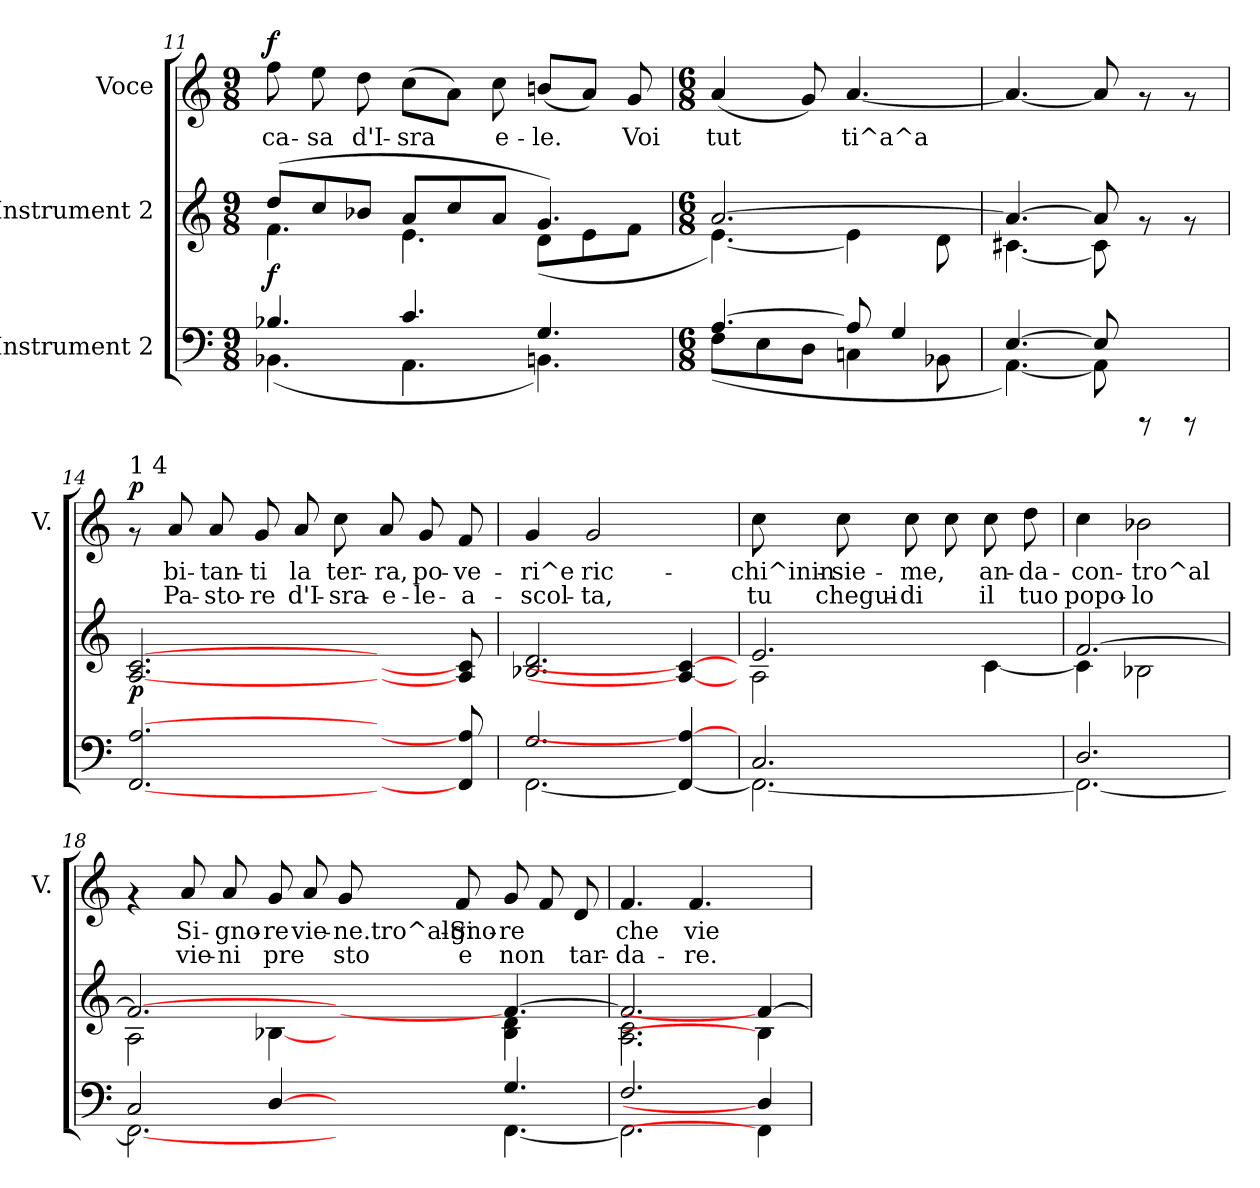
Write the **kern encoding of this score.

**kern	**kern	**dynam	**kern	**text	**text	**dynam
*part3	*part2	*part2	*part1	*part1	*part1	*part1
*staff3	*staff2	*staff2	*staff1	*staff1	*staff1	*staff1
*I"Instrument 2	*I"Instrument 2	*	*I"Voce	*	*	*
*	*	*	*I'V.	*	*	*
*clefF4	*clefG2	*	*clefG2	*	*	*
*k[]	*k[]	*	*k[]	*	*	*
*C:	*C:	*	*C:	*	*	*
*M9/8	*M9/8	*	*M9/8	*	*	*
=11	=11	=11	=11	=11	=11	=11
*^	*^	*	*	*	*	*
!	!	!	!	!LO:DY:b	!	!LO:LY:b:cj	!	!LO:DY:a
4.B-X/	(<4.BB-X\	(>8dd/L	4.f\	f	8ff\	-ca-	.	f
!	!	!	!	!	!	!LO:LY:b:cj	!	!
.	.	8cc/	.	.	8ee\	-sa	.	.
!	!	!	!	!	!	!LO:LY:b:cj	!	!
.	.	8b-X/J	.	.	8dd\	d'I-	.	.
!	!	!	!	!	!	!LO:LY:b:cj	!	!
4.c/	4.AA\	8a/L	4.e\	.	(>8cc\L	-sra-	.	.
!	!	!	!	!	!	!LO:LY:b:cj	!	!
.	.	8cc/	.	.	8a\J)	--	.	.
!	!	!	!	!	!	!LO:LY:b:cj	!	!
.	.	8a/J	.	.	8cc\	-e-	.	.
!	!	!	!	!	!	!LO:LY:b:cj	!	!
4.G/	4.BBn\)	4.g/)	(<8d\L	.	(<8bn/L	-le.	.	.
!	!	!	!	!	!	!LO:LY:b:cj	!	!
.	.	.	8e\	.	8a/J)	.	.	.
!	!	!	!	!	!	!LO:LY:b:cj	!	!
.	.	.	8f\J	.	8g/	Voi	.	.
=12	=12	=12	=12	=12	=12	=12	=12	=12
*M6/8	*	*M6/8	*	*	*M6/8	*	*	*
!	!	!	!	!	!	!LO:LY:b:cj	!	!
[>4.A/	(<8F\L	[>2.a/	[<4.e\)	.	(<4a/	tut-	.	.
.	8E\	.	.	.	.	.	.	.
!	!	!	!	!	!	!LO:LY:b:cj	!	!
.	8D\J	.	.	.	8g/)	--	.	.
!	!	!	!	!	!	!LO:LY:b:cj	!	!
8A/]	4Cn\	.	4e\]	.	[<4.a/	-ti^a^a-	.	.
4G/	.	.	.	.	.	.	.	.
.	8BB-X\	.	8d\	.	.	.	.	.
=13	=13	=13	=13	=13	=13	=13	=13	=13
!	!	!	!	!	!	!LO:LY:b:cj	!	!
[>4.E/	[<4.AA\)	4.a/_>	[<4.c#X\	.	4.a/_<	--	.	.
!	!	!	!	!	!	!LO:LY:b:cj	!	!
8E/]	8AA\]	8a/]	8c#\]	.	8a/]	--	.	.
8rCCC	4ryy	8rf	4ryy	.	8rf	.	.	.
8rCCC	.	8rf	.	.	8rf	.	.	.
*v	*v	*	*	*	*	*	*	*
*	*v	*v	*	*	*	*	*
!!LO:PB:g=z
=14!	=14!	=14!	=14!	=14!	=14!	=14!
!	!	!	!LO:TX:a:t=1 4	!	!	!
!	!	!LO:DY:b	!	!	!	!LO:DY:a
[<2.FF [>2.A	[<2.A [>2.c	p	8rf	.	.	p
!	!	!	!	!LO:LY:b:cj	!LO:LY:b:cj	!
.	.	.	8a/	-bi-	-Pa-	.
!	!	!	!	!LO:LY:b:cj	!LO:LY:b:cj	!
.	.	.	8a/	-tan-	-sto-	.
!	!	!	!	!LO:LY:b:cj	!LO:LY:b:cj	!
.	.	.	8g/	-ti	re	.
!	!	!	!	!LO:LY:b:cj	!LO:LY:b:cj	!
.	.	.	8a/	la	d'I-	.
!	!	!	!	!LO:LY:b:cj	!LO:LY:b:cj	!
.	.	.	8cc\	-ter-	-sra-	.
!	!	!	!	!LO:LY:b:cj	!LO:LY:b:cj	!
4ryy	4ryy	.	8a/	-ra,	e-	.
!	!	!	!	!LO:LY:b:cj	!LO:LY:b:cj	!
.	.	.	8g/	-po-	-le-	.
!	!	!	!	!LO:LY:b:cj	!LO:LY:b:cj	!
8A/] 8FF/]	8c/] 8A/]	.	8f/	-ve-	-a-	.
=15	=15	=15	=15	=15	=15	=15
*^	*	*	*	*	*	*
!	!	!	!	!	!LO:LY:b:cj	!LO:LY:b:cj	!
2.G/	[<2.FF\	2.B-X/ 2.d/	.	4g/	-ri^e	scol-	.
!	!	!	!	!	!LO:LY:b:cj	!LO:LY:b:cj	!
.	.	.	.	2g/	-ric-	-ta,	.
4FF_ 4A_	4ryy	4A_ 4c_	.	4ryy	.	.	.
=16	=16	=16	=16	=16	=16	=16	=16
*	*	*^	*	*	*	*	*
!	!	!	!	!	!	!LO:LY:b:cj	!LO:LY:b:cj	!
2.C/	2.FF\_<	2.e/	2A\	.	8cc\	chi^inin-	-tu	.
!	!	!	!	!	!	!LO:LY:b:cj	!LO:LY:b:cj	!
.	.	.	.	.	8cc\	sie-	-chegui-	.
!	!	!	!	!	!	!LO:LY:b:cj	!LO:LY:b:cj	!
.	.	.	.	.	8cc\	-me,	di	.
!	!	!	!	!	!	!LO:LY:b:cj	!LO:LY:b:cj	!
.	.	.	.	.	8cc\	.	-	.
!	!	!	!	!	!	!LO:LY:b:cj	!LO:LY:b:cj	!
.	.	.	[<4c\	.	8cc\	-an-	-il	.
!	!	!	!	!	!	!LO:LY:b:cj	!LO:LY:b:cj	!
.	.	.	.	.	8dd\	da-	-tuo	.
=17	=17	=17	=17	=17	=17	=17	=17	=17
!	!	!	!	!	!	!LO:LY:b:cj	!LO:LY:b:cj	!
2.D/	2.FF\_<	[>2.f/	4c\]	.	4cc\	con-	-popo-	.
!	!	!	!	!	!	!LO:LY:b:cj	!LO:LY:b:cj	!
.	.	.	2B-X\	.	2b-X\	-tro^al	lo	.
=18	=18	=18	=18	=18	=18	=18	=18	=18
2C/	2.FF_	2.f_>	2A\	.	4rf	.	.	.
!	!	!	!	!	!	!LO:LY:b:cj	!LO:LY:b:cj	!
.	.	.	.	.	8a/	Si-	-vie-	.
!	!	!	!	!	!	!LO:LY:b:cj	!LO:LY:b:cj	!
.	.	.	.	.	8a/	-gno-	-ni	.
!	!	!	!	!	!	!LO:LY:b:cj	!LO:LY:b:cj	!
[4D/	.	.	[4B-X\	.	8g/	re	pre-	.
!	!	!	!	!	!	!LO:LY:b:cj	!LO:LY:b:cj	!
.	.	.	.	.	8a/	-vie-	--	.
!	!	!	!	!	!	!LO:LY:b:cj	!LO:LY:b:cj	!
4ryy	4ryy	4ryy	4ryy	.	8g/	-ne.tro^alSi-	-sto	.
!	!	!	!	!	!	!LO:LY:b:cj	!LO:LY:b:cj	!
.	.	.	.	.	8f/	gno-	-e	.
!	!	!	!	!	!	!LO:LY:b:cj	!LO:LY:b:cj	!
4.G/	[<4.FF\	4.f/_>	4d\ 4B-\	.	8g/	re	non-	.
!	!	!	!	!	!	!LO:LY:b:cj	!LO:LY:b:cj	!
.	.	.	.	.	8f/	-	-	.
!	!	!	!	!	!	!LO:LY:b:cj	!LO:LY:b:cj	!
.	.	.	8ryy	.	8d/	-	tar-	.
=19	=19	=19	=19	=19	=19	=19	=19	=19
!	!	!	!	!	!	!LO:LY:b:cj	!LO:LY:b:cj	!
2.F/	2.FF\]	2.f/]	2.c\ 2.A\	.	4.f/	-che	da-	.
!	!	!	!	!	!	!LO:LY:b:cj	!LO:LY:b:cj	!
.	.	.	.	.	4.f/	-vie-	-re.	.
4D/]	4FF]	4f_	4B-\]	.	4ryy	.	.	.
*v	*v	*	*	*	*	*	*	*
*	*v	*v	*	*	*	*	*
=	=	=	=	=	=	=
*-	*-	*-	*-	*-	*-	*-
